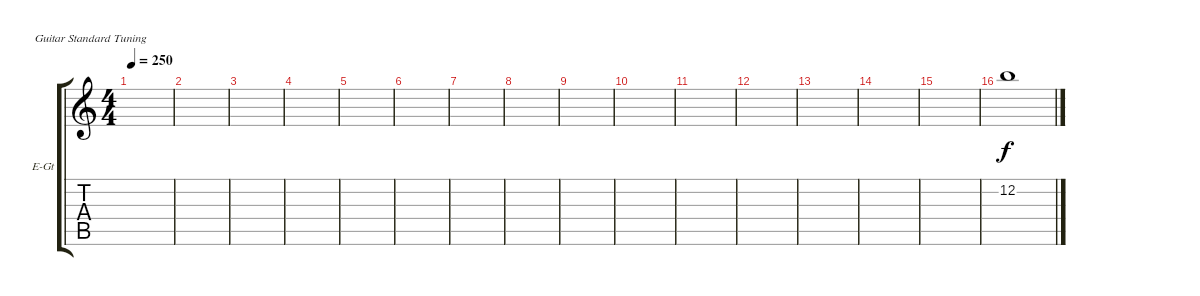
\defaultSystemsLayout 4
\bracketExtendMode groupsimilarinstruments
\firstSystemTrackNameOrientation horizontal
\otherSystemsTrackNameOrientation horizontal
\track ("Ололо Сололо" "E-Gt") {instrument distortionguitar}
\staff {score tabs}
\tuning (E4 B3 G3 D3 A2 E2)
\ts (4 4)
\tempo 250
\clef g2
\ks c
|
|
|
|
|
|
|
|
|
|
|
|
|
|
|
12.2.1
